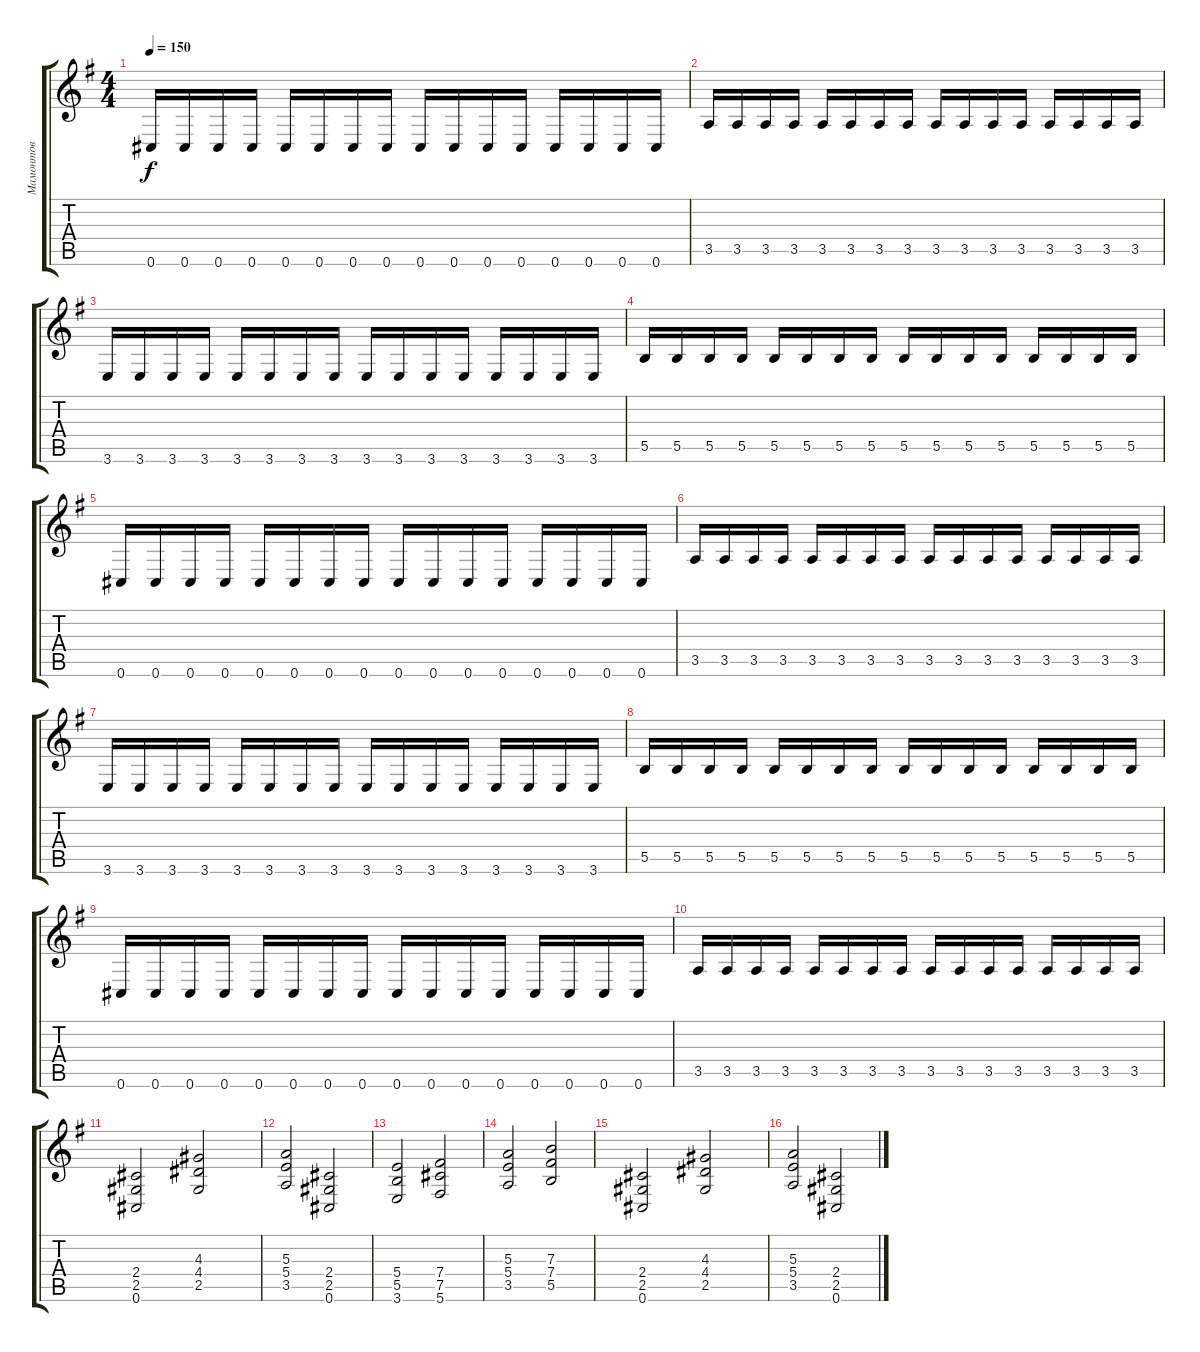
\track ("Мамонтов" "Мамонтов") {instrument distortionguitar}
\staff {score tabs}
\tuning (Db4 Ab3 E3 B2 Gb2 Db2) {hide}
\ts (4 4)
\tempo 150
\clef g2
\ks g
0.6.16{dy f} 0.6.16 0.6.16 0.6.16 0.6.16 0.6.16 0.6.16 0.6.16 0.6.16 0.6.16 0.6.16 0.6.16 0.6.16 0.6.16 0.6.16 0.6.16 |
3.5.16 3.5.16 3.5.16 3.5.16 3.5.16 3.5.16 3.5.16 3.5.16 3.5.16 3.5.16 3.5.16 3.5.16 3.5.16 3.5.16 3.5.16 3.5.16 |
3.6.16 3.6.16 3.6.16 3.6.16 3.6.16 3.6.16 3.6.16 3.6.16 3.6.16 3.6.16 3.6.16 3.6.16 3.6.16 3.6.16 3.6.16 3.6.16 |
5.5.16 5.5.16 5.5.16 5.5.16 5.5.16 5.5.16 5.5.16 5.5.16 5.5.16 5.5.16 5.5.16 5.5.16 5.5.16 5.5.16 5.5.16 5.5.16 |
0.6.16 0.6.16 0.6.16 0.6.16 0.6.16 0.6.16 0.6.16 0.6.16 0.6.16 0.6.16 0.6.16 0.6.16 0.6.16 0.6.16 0.6.16 0.6.16 |
3.5.16 3.5.16 3.5.16 3.5.16 3.5.16 3.5.16 3.5.16 3.5.16 3.5.16 3.5.16 3.5.16 3.5.16 3.5.16 3.5.16 3.5.16 3.5.16 |
3.6.16 3.6.16 3.6.16 3.6.16 3.6.16 3.6.16 3.6.16 3.6.16 3.6.16 3.6.16 3.6.16 3.6.16 3.6.16 3.6.16 3.6.16 3.6.16 |
5.5.16 5.5.16 5.5.16 5.5.16 5.5.16 5.5.16 5.5.16 5.5.16 5.5.16 5.5.16 5.5.16 5.5.16 5.5.16 5.5.16 5.5.16 5.5.16 |
0.6.16 0.6.16 0.6.16 0.6.16 0.6.16 0.6.16 0.6.16 0.6.16 0.6.16 0.6.16 0.6.16 0.6.16 0.6.16 0.6.16 0.6.16 0.6.16 |
3.5.16 3.5.16 3.5.16 3.5.16 3.5.16 3.5.16 3.5.16 3.5.16 3.5.16 3.5.16 3.5.16 3.5.16 3.5.16 3.5.16 3.5.16 3.5.16 |
(2.4 2.5 0.6).2 (4.3 4.4 2.5).2 |
(5.3 5.4 3.5).2 (2.4 2.5 0.6).2 |
(5.4 5.5 3.6).2 (7.4 7.5 5.6).2 |
(5.3 5.4 3.5).2 (7.3 7.4 5.5).2 |
(2.4 2.5 0.6).2 (4.3 4.4 2.5).2 |
(5.3 5.4 3.5).2 (2.4 2.5 0.6).2
